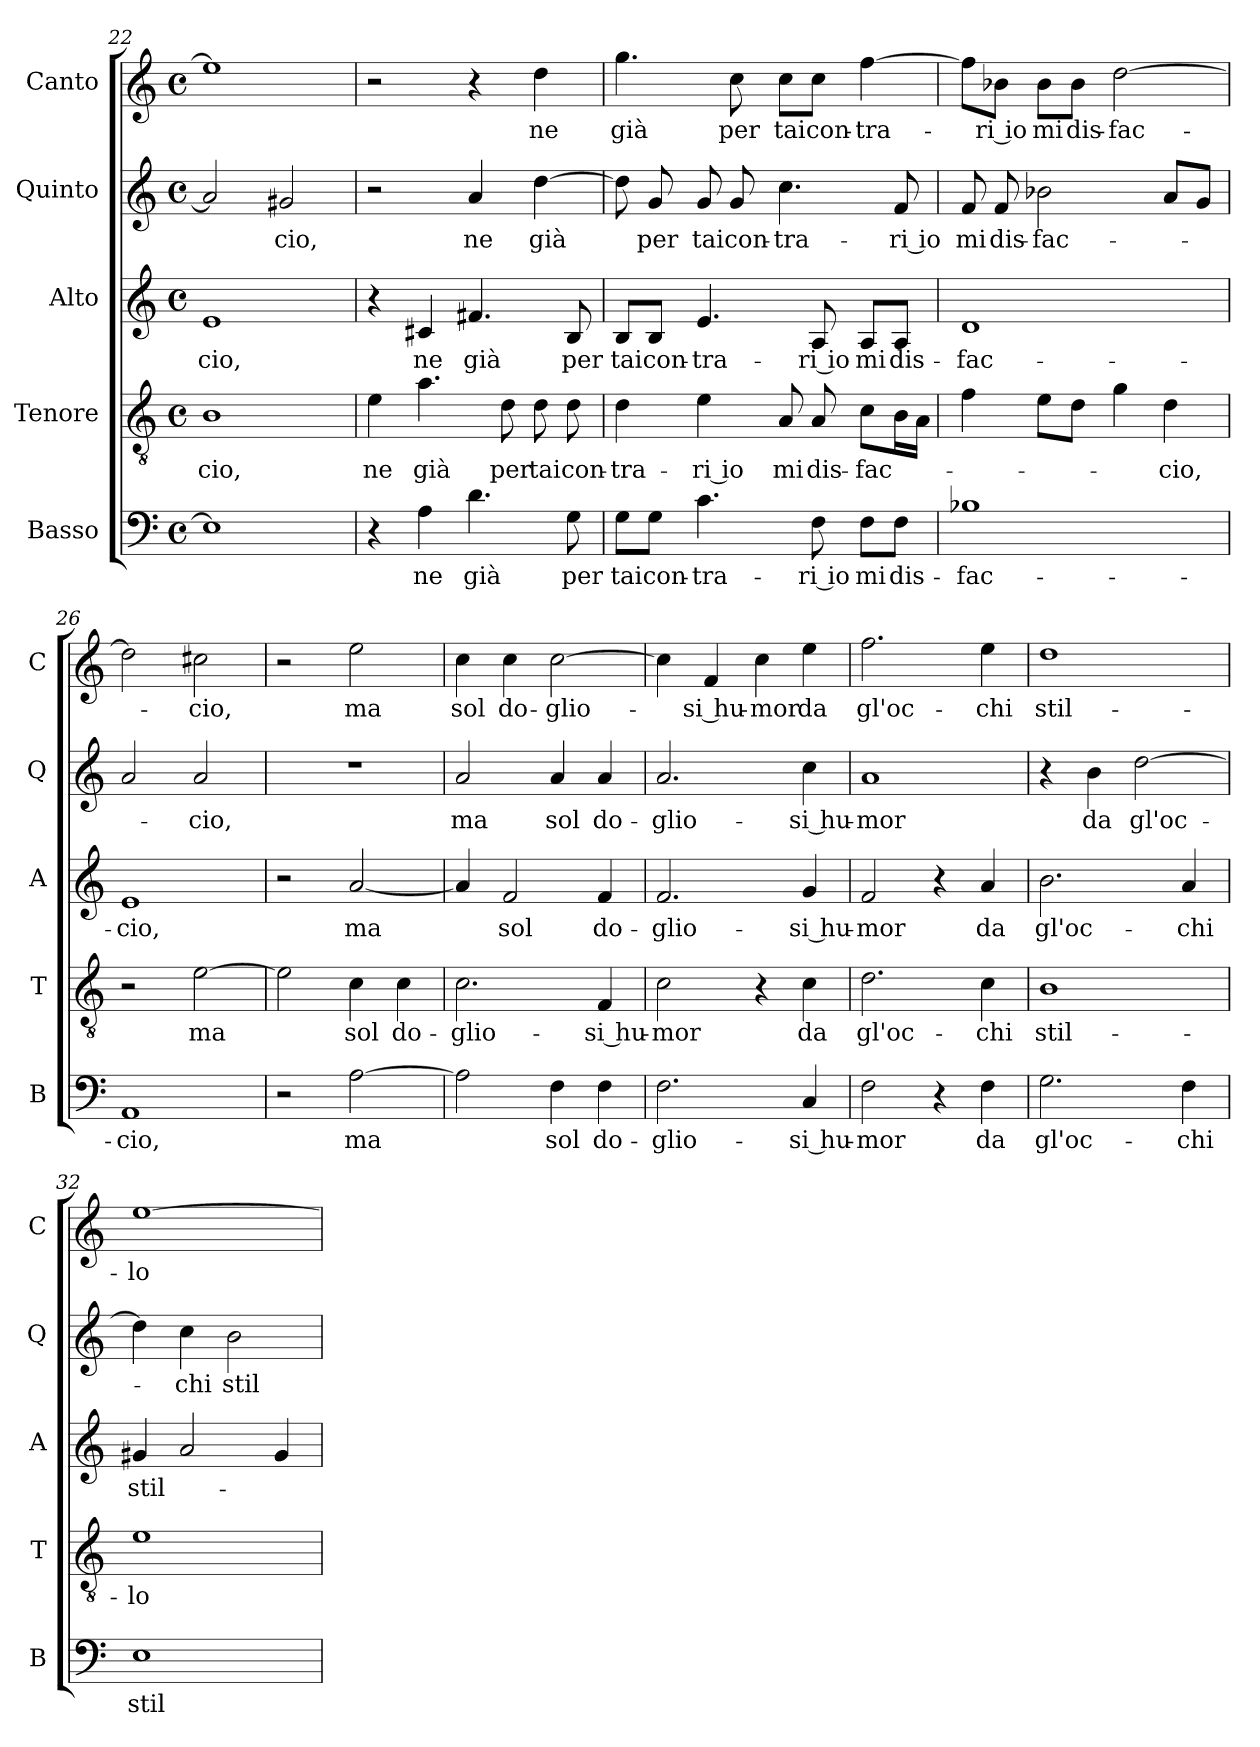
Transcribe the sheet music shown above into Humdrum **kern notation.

**kern	**text	**kern	**text	**kern	**text	**kern	**text	**kern	**text
*part5	*part5	*part4	*part4	*part3	*part3	*part2	*part2	*part1	*part1
*staff5	*staff5	*staff4	*staff4	*staff3	*staff3	*staff2	*staff2	*staff1	*staff1
*I"Basso	*	*I"Tenore	*	*I"Alto	*	*I"Quinto	*	*I"Canto	*
*I'B	*	*I'T	*	*I'A	*	*I'Q	*	*I'C	*
!!LO:LB:g=z
*clefF4	*	*clefGv2	*	*clefG2	*	*clefG2	*	*clefG2	*
*k[]	*	*k[]	*	*k[]	*	*k[]	*	*k[]	*
*C:	*	*C:	*	*C:	*	*C:	*	*C:	*
*M4/4	*	*M4/4	*	*M4/4	*	*M4/4	*	*M4/4	*
*met(c)	*	*met(c)	*	*met(c)	*	*met(c)	*	*met(c)	*
=22	=22	=22	=22	=22	=22	=22	=22	=22	=22
!	!	!	!LO:LY:b	!	!LO:LY:b	!	!	!	!
1E]	.	1B	-cio,	1e	-cio,	2a/]	.	1ee]	.
!	!	!	!	!	!	!	!LO:LY:b	!	!
.	.	.	.	.	.	2g#X/	-cio,	.	.
=23	=23	=23	=23	=23	=23	=23	=23	=23	=23
!	!	!	!LO:LY:b	!	!	!	!	!	!
4r	.	4e\	ne	4r	.	2r	.	2r	.
!	!LO:LY:b	!	!LO:LY:b	!	!LO:LY:b	!	!	!	!
4A\	ne	4.a\	già	4c#X/	ne	.	.	.	.
!	!LO:LY:b	!	!	!	!LO:LY:b	!	!LO:LY:b	!	!
4.d\	già	.	.	4.f#X/	già	4a/	ne	4r	.
!	!	!	!LO:LY:b	!	!	!	!	!	!
.	.	8d\	per	.	.	.	.	.	.
!	!	!	!LO:LY:b	!	!	!	!LO:LY:b	!	!LO:LY:b
.	.	8d\	tai	.	.	[4dd\	già	4dd\	ne
!	!LO:LY:b	!	!LO:LY:b	!	!LO:LY:b	!	!	!	!
8G\	per	8d\	con-	8B/	per	.	.	.	.
=24	=24	=24	=24	=24	=24	=24	=24	=24	=24
!	!LO:LY:b	!	!LO:LY:b	!	!LO:LY:b	!	!	!	!LO:LY:b
8G\L	tai	4d\	-tra-	8B/L	tai	8dd\]	.	4.gg\	già
!	!LO:LY:b	!	!	!	!LO:LY:b	!	!LO:LY:b	!	!
8G\J	con-	.	.	8B/J	con-	8g/	per	.	.
!	!LO:LY:b	!	!LO:LY:b	!	!LO:LY:b	!	!LO:LY:b	!	!
4.c\	-tra-	4e\	-ri io	4.e/	-tra-	8g/	tai	.	.
!	!	!	!	!	!	!	!LO:LY:b	!	!LO:LY:b
.	.	.	.	.	.	8g/	con-	8cc\	per
!	!	!	!LO:LY:b	!	!	!	!LO:LY:b	!	!LO:LY:b
.	.	8A/	mi	.	.	4.cc\	-tra-	8cc\L	tai
!	!LO:LY:b	!	!LO:LY:b	!	!LO:LY:b	!	!	!	!LO:LY:b
8F\	-ri io	8A/	dis-	8A/	-ri io	.	.	8cc\J	con-
!	!LO:LY:b	!	!LO:LY:b	!	!LO:LY:b	!	!	!	!LO:LY:b
8F\L	mi	8c\L	-fac-	8A/L	mi	.	.	[4ff\	-tra-
!	!LO:LY:b	!	!	!	!LO:LY:b	!	!LO:LY:b	!	!
8F\J	dis-	16B\L	.	8A/J	dis-	8f/	-ri io	.	.
.	.	16A\JJ	.	.	.	.	.	.	.
=25	=25	=25	=25	=25	=25	=25	=25	=25	=25
!	!LO:LY:b	!	!	!	!LO:LY:b	!	!LO:LY:b	!	!
1B-X	-fac-	4f\	.	1d	-fac-	8f/	mi	8ff\L]	.
!	!	!	!	!	!	!	!LO:LY:b	!	!LO:LY:b
.	.	.	.	.	.	8f/	dis-	8b-X\J	-ri io
!	!	!	!	!	!	!	!LO:LY:b	!	!LO:LY:b
.	.	8e\L	.	.	.	2b-X\	-fac-	8b-\L	mi
!	!	!	!	!	!	!	!	!	!LO:LY:b
.	.	8d\J	.	.	.	.	.	8b-\J	dis-
!	!	!	!	!	!	!	!	!	!LO:LY:b
.	.	4g\	.	.	.	.	.	[2dd\	-fac-
!	!	!	!LO:LY:b	!	!	!	!	!	!
.	.	4d\	-cio,	.	.	8a/L	.	.	.
.	.	.	.	.	.	8g/J	.	.	.
=26	=26	=26	=26	=26	=26	=26	=26	=26	=26
!	!LO:LY:b	!	!	!	!LO:LY:b	!	!	!	!
1AA	-cio,	2r	.	1e	-cio,	2a/	.	2dd\]	.
!	!	!	!LO:LY:b	!	!	!	!LO:LY:b	!	!LO:LY:b
.	.	[2e\	ma	.	.	2a/	-cio,	2cc#X\	-cio,
!!LO:PB:g=z
=27	=27	=27	=27	=27	=27	=27	=27	=27	=27
2r	.	2e\]	.	2r	.	1r	.	2r	.
!	!LO:LY:b	!	!LO:LY:b	!	!LO:LY:b	!	!	!	!LO:LY:b
[2A\	ma	4c\	sol	[2a/	ma	.	.	2ee\	ma
!	!	!	!LO:LY:b	!	!	!	!	!	!
.	.	4c\	do-	.	.	.	.	.	.
=28	=28	=28	=28	=28	=28	=28	=28	=28	=28
!	!	!	!LO:LY:b	!	!	!	!LO:LY:b	!	!LO:LY:b
2A\]	.	2.c\	-glio-	4a/]	.	2a/	ma	4cc\	sol
!	!	!	!	!	!LO:LY:b	!	!	!	!LO:LY:b
.	.	.	.	2f/	sol	.	.	4cc\	do-
!	!LO:LY:b	!	!	!	!	!	!LO:LY:b	!	!LO:LY:b
4F\	sol	.	.	.	.	4a/	sol	[2cc\	-glio-
!	!LO:LY:b	!	!LO:LY:b	!	!LO:LY:b	!	!LO:LY:b	!	!
4F\	do-	4F/	-si hu-	4f/	do-	4a/	do-	.	.
=29	=29	=29	=29	=29	=29	=29	=29	=29	=29
!	!LO:LY:b	!	!LO:LY:b	!	!LO:LY:b	!	!LO:LY:b	!	!
2.F\	-glio-	2c\	-mor	2.f/	-glio-	2.a/	-glio-	4cc\]	.
!	!	!	!	!	!	!	!	!	!LO:LY:b
.	.	.	.	.	.	.	.	4f/	-si hu-
!	!	!	!	!	!	!	!	!	!LO:LY:b
.	.	4r	.	.	.	.	.	4cc\	-mor
!	!LO:LY:b	!	!LO:LY:b	!	!LO:LY:b	!	!LO:LY:b	!	!LO:LY:b
4C/	-si hu-	4c\	da	4g/	-si hu-	4cc\	-si hu-	4ee\	da
=30	=30	=30	=30	=30	=30	=30	=30	=30	=30
!	!LO:LY:b	!	!LO:LY:b	!	!LO:LY:b	!	!LO:LY:b	!	!LO:LY:b
2F\	-mor	2.d\	gl'oc-	2f/	-mor	1a	-mor	2.ff\	gl'oc-
4r	.	.	.	4r	.	.	.	.	.
!	!LO:LY:b	!	!LO:LY:b	!	!LO:LY:b	!	!	!	!LO:LY:b
4F\	da	4c\	-chi	4a/	da	.	.	4ee\	-chi
=31	=31	=31	=31	=31	=31	=31	=31	=31	=31
!	!LO:LY:b	!	!LO:LY:b	!	!LO:LY:b	!	!	!	!LO:LY:b
2.G\	gl'oc-	1B	stil-	2.b\	gl'oc-	4r	.	1dd	stil-
!	!	!	!	!	!	!	!LO:LY:b	!	!
.	.	.	.	.	.	4b\	da	.	.
!	!	!	!	!	!	!	!LO:LY:b	!	!
.	.	.	.	.	.	[2dd\	gl'oc-	.	.
!	!LO:LY:b	!	!	!	!LO:LY:b	!	!	!	!
4F\	-chi	.	.	4a/	-chi	.	.	.	.
=32	=32	=32	=32	=32	=32	=32	=32	=32	=32
!	!LO:LY:b	!	!LO:LY:b	!	!LO:LY:b	!	!	!	!LO:LY:b
1E	stil-	1e	-lo	4g#X/	stil-	4dd\]	.	[1ee	-lo
!	!	!	!	!	!	!	!LO:LY:b	!	!
.	.	.	.	2a/	.	4cc\	-chi	.	.
!	!	!	!	!	!	!	!LO:LY:b	!	!
.	.	.	.	.	.	2b\	stil-	.	.
.	.	.	.	4g#/	.	.	.	.	.
=	=	=	=	=	=	=	=	=	=
*-	*-	*-	*-	*-	*-	*-	*-	*-	*-
